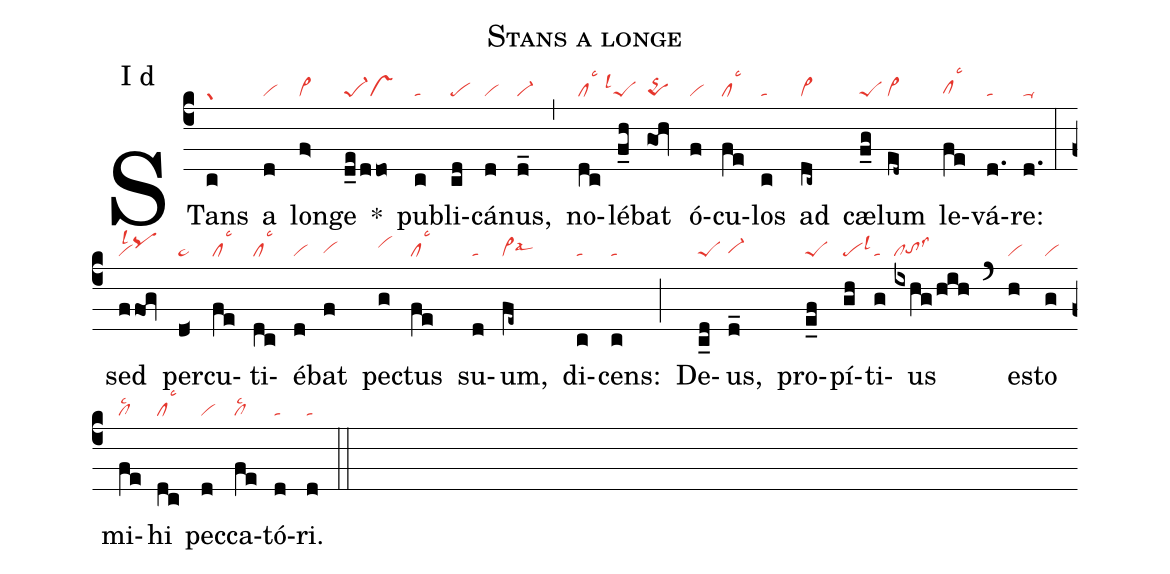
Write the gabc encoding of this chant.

name: Stans a longe;
annotation: I d;
mode: 1;
nabc-lines: 1;
%%
(c4)
STans(c|gr) a(d|vi) lon(f>|vi>)ge(d_e/ddo|pe-1vs) *()
pu(c|ta)bli(cd|pe)cá(d|vi)nus,(d_|vi-) (,)
no(dc|cllsc3)lé(f_h|```peSlsl1)bat(gOh|pqS) ó(f|vi)cu(fe|cllsc3)los(c|ta) ad(dc~|vi>) cæ(f_g|peS)lum(ed~|vi>) le(fe|clhglsc3)vá(d.|ta)re:(d.|ta-) (:)
sed(ffOg|vilsl2pqhi) per(d<|ta>)cu(fe|cllsc3)ti(dc|cllsc3)é(d|vi)bat(f|vihg) pe(g|vihi)ctus(fe|cllsc3) su(d|ta)um,(fe~|vi>lsal6) di(c|ta)cens:(c|ta) (;)
De(c_d|peS)us,(d_|vi-hg) pro(e_f|peS)pí(gh|pelsl3)ti(g|ta)us(ixhg/hih|cltohglss3) (`)
e(h|vi)sto(g|vi) mi(fe|cllsc2)hi(dc|cllsc3) pec(d|vi)ca(fe|cllsc2)tó(d|ta)ri.(d|ta) (::)
